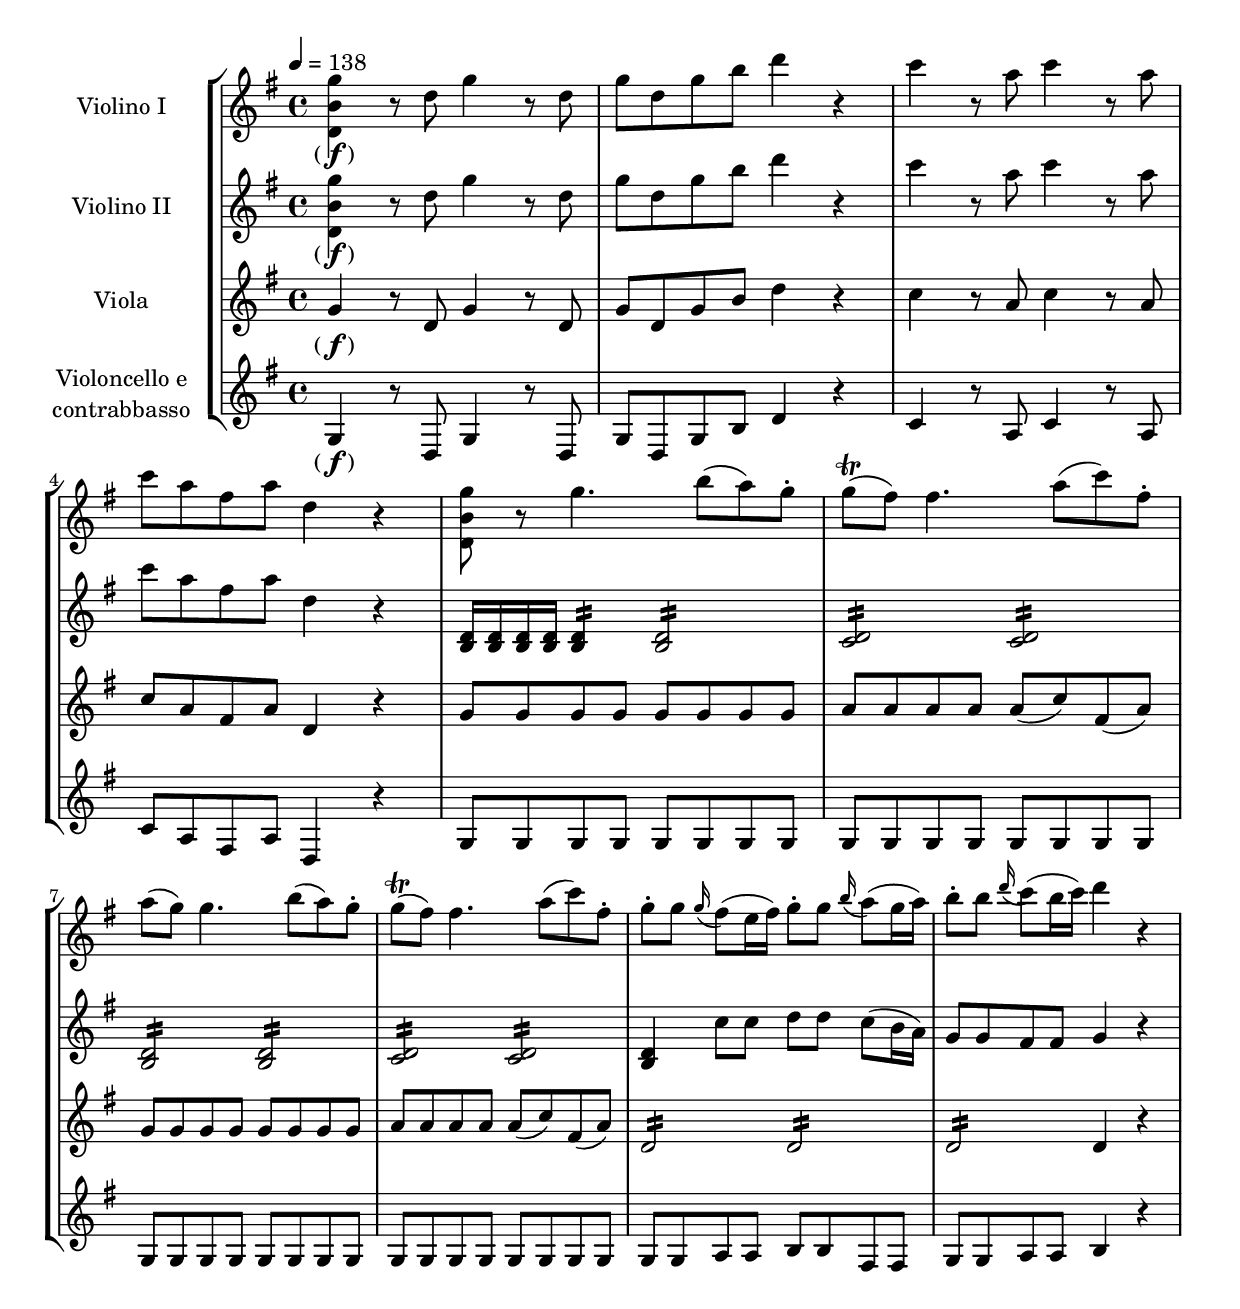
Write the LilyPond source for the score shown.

\version "2.19.44"

#(define (align-to-interval victim target dir)
   "Align interval @var{victim} to interval @var{target} according
to the value of @var{dir}.  If @var{dir} is a number, use it to orient
both intervals.  If @var{dir} is a pair, use the @code{car} for the
victim and the @code{cdr} for the target."
   (let ((v-dir (if (number? dir) dir (car dir)))
         (t-dir (if (number? dir) dir (cdr dir))))
     (coord-translate
      victim
      (- (interval-index target t-dir)
        (interval-index victim v-dir)))))

#(define (within-interval? point interval)
   "Does interval @var{interval} enclose number @var{num}?"
   (and
    (interval-sane? interval)
    (not (< point (car interval)))
    (not (> point (cdr interval)))))

#(define (custom-align grob)
   (let* ((system (ly:grob-system grob))
          (elements (ly:grob-array->list
                     (ly:grob-object system 'elements)))
          (elements (filter grob::is-live? elements))
          (text-grobs
           (filter
            (lambda (e) (grob::has-interface e 'system-start-text-interface))
            elements))

          ;; A delimiter is an initial barline, bracket, brace.
          (delims
           (filter
            (lambda (elt)
              (grob::has-interface elt 'system-start-delimiter-interface))
            elements))
          ;; To determine which delimiters affect our grob, we
          ;; unfortunately have to calculate its Y-position and
          ;; that of the delimiters!
          (text-grobs-delims-list
           (map (lambda (tg)
                  (cons tg
                    (list
                     (remove
                      (lambda (d)
                        (not (within-interval?
                              (ly:grob-property tg 'Y-offset)
                              (ly:grob-extent d system Y))))
                      delims))))
             text-grobs))
          (delim-extent-list
           (lambda (delim-list)
             (map
              (lambda (d) (ly:grob-extent d system X))
              delim-list)))
          ; Return a list of text grobs and their associated delimiter extents
          ; if we have no delimiters (as will happen with a single staff), use
          ; the left extent of the (unoffset) text grob itself as a basis.
          (text-grobs-delim-extents
           (map
            (lambda (tgdl)
              (cons (car tgdl)
                (if (null? (cadr tgdl))
                    (let ((me-ext (ly:grob-extent (car tgdl) system X)))
                      (list (cons (car me-ext) (car me-ext))))
                    (delim-extent-list (cadr tgdl)))))
            text-grobs-delims-list))
          ; combine extents
          (text-grobs-total-delim-extents
           (map (lambda (tgde)
                  (cons (car tgde)
                    (reduce interval-union
                      '()
                      (cdr tgde))))
             text-grobs-delim-extents))
          ; assumption?
          (representative-delim-extent
           (cdar text-grobs-total-delim-extents))

          ; In order to calculate how much to move our name, we first need
          ; to construct a list of target positions for all grobs.
          (bar-line-width 0.1) ; Ugh.
          (target
           (map (lambda (tg)
                  (let ((len (interval-length (ly:grob-extent tg system X))))
                    (cons tg
                      (cons (- (cdr representative-delim-extent)
                              bar-line-width)
                        (+ (- (cdr representative-delim-extent) bar-line-width)
                          len)))))
             text-grobs))
          (target
           (map
            (lambda (re)
              (cons (car re)
                (coord-translate
                 (cdr re)
                 (ly:side-position-interface::x-aligned-side (car re)))))
            target))
          (longest
           (car
            (sort target
              (lambda (x y) (> (interval-length (cdr x))
                               (interval-length (cdr y)))))))
          (target
           (map
            (lambda (x)
              (cons (car x)
                (align-to-interval ;align-interval-on-other
                  (cdr x) (cdr longest)
                  (ly:grob-property (car x) 'self-alignment-X 0))))
            target))

          ; determine overlaps of target positioning with delimiters
          (overlap
           (map
            (lambda (x y)
              (cons (car x)
                (interval-intersection (cdr x) (cdr y))))
            target
            text-grobs-total-delim-extents))
          (overlap
           (filter (lambda (x) (interval-sane? (cdr x)))
                   overlap))

          (largest-overlap
           (if (null? overlap)
               0.0
               (apply max
                 (map (lambda (x) (interval-length (cdr x))) overlap))))

          (right-padding
           (ly:grob-property grob 'padding 0.3))
          (my-extent (ly:grob-extent grob system X))
          ; X offset returned will displace grob's extent to match
          ; the target inc. any overlap with delimiters and padding.
          (X-offset
           (- (car (assoc-get grob target))
             (car my-extent)
             largest-overlap
             right-padding)))

     X-offset))

\layout {
    indent = 2.75\cm
    \context {
        \Score
        \override InstrumentName.X-offset = #custom-align
        \override InstrumentName.padding = #1.5
    }
}

dinamicaParentesi =
#(define-event-function
  (parser location segnoDinamico)
  (string?)
  (make-dynamic-script
   (markup
    #:normal-text "("
    #:dynamic segnoDinamico
    #:normal-text ")")))

struttura = {
% 1
  \tempo 4=138
  \key g \major
  \skip 1*5 |

% 6
  \skip 1 | \break
  \skip 1*4 |
}

violinoIMusica = \relative c' {
% 1
  <d b' g'>4 r8 d' g4 r8 d |
  g8 d g b d4 r |
  c4 r8 a c4 r8 a |
  c8 a fis a d,4 r |
  <d, b' g'>8 r g'4. b8 ( a ) g-. |

% 6
  g8\trill ( fis ) fis4. a8 ( c ) fis,-. |
  a8 ( g ) g4. b8 ( a ) g-. |
  g8\trill ( fis ) fis4. a8 ( c ) fis,-. |
  g8-. g \appoggiatura g16 fis8 ( e16 fis ) g8-. g \appoggiatura b16 a8 ( g16 a ) |
  b8-. b \appoggiatura d16 c8 ( b16 c ) d4 r |
}

violinoIMusicaDinamiche = {
% 1
  s1\dinamicaParentesi "f" |
  \skip 1*4 |

% 6
  \skip 1*5 |
}

violinoIIMusica = \relative c' {
% 1
  <d b' g'>4 r8 d' g4 r8 d |
  g8 d g b d4 r |
  c4 r8 a c4 r8 a |
  c8 a fis a d,4 r |
  <b, d>16 q q q q4:16 q2:16 |

% 6
  <c d>2:16 q:16 |
  <b d>2:16 q:16 |
  <c d>2:16 q:16 |
  <b d>4 c'8 c d d c ( b16 a ) |
  g8 g fis fis g4 r |
}

violinoIIMusicaDinamiche = \violinoIMusicaDinamiche

violaMusica = \relative c'' {
% 1
  g4 r8 d g4 r8 d |
  g8 d g b d4 r |
  c4 r8 a c4 r8 a |
  c8 a fis a d,4 r |
  g8 g g g g8 g g g |

% 6
  a8 a a a a8 ( c ) fis, ( a ) |
  g8 g g g g8 g g g |
  a8 a a a a8 ( c ) fis, ( a ) |
  d,2:16 d:16 |
  d2:16 d4 r |
}

violaMusicaDinamiche = \violinoIMusicaDinamiche

violoncelloMusica = \relative c' {
% 1
  g4 r8 d g4 r8 d |
  g8 d g b d4 r |
  c4 r8 a c4 r8 a |
  c8 a fis a d,4 r |
  g8 g g g g8 g g g |

% 6
  g8 g g g g8 g g g |
  g8 g g g g8 g g g |
  g8 g g g g8 g g g |
  g8 g a a b8 b fis fis |
  g8 g a a b4 r |
}

violoncelloMusicaDinamiche = \violinoIMusicaDinamiche

musica =
\new StaffGroup <<
  \context Staff = "violinoI" <<
    \struttura
    \set Staff.instrumentName = "Violino I"
    \violinoIMusica
  >>

  \context Dynamics = "violinoIDinamiche" {
    \violinoIMusicaDinamiche
  }

  \context Staff = "violinoII" <<
    \struttura
    \set Staff.instrumentName = "Violino II"
    \violinoIIMusica
  >>

  \context Dynamics = "violinoIIDinamiche" {
    \violinoIIMusicaDinamiche
  }

  \context Staff = "viola" <<
    \struttura
    \set Staff.instrumentName = "Viola"
    \violaMusica
  >>

  \context Dynamics = "violaDinamiche" {
    \violaMusicaDinamiche
  }

  \context Staff = "violoncello" <<
    \struttura
    \set Staff.instrumentName = \markup {
      \center-column {
        \line { "Violoncello e" }
        \line { "contrabbasso" }
      }
    }
    \violoncelloMusica
  >>

  \context Dynamics = "violoncelloDinamiche" {
    \violoncelloMusicaDinamiche
  }
>>

\score {
  \musica
}
